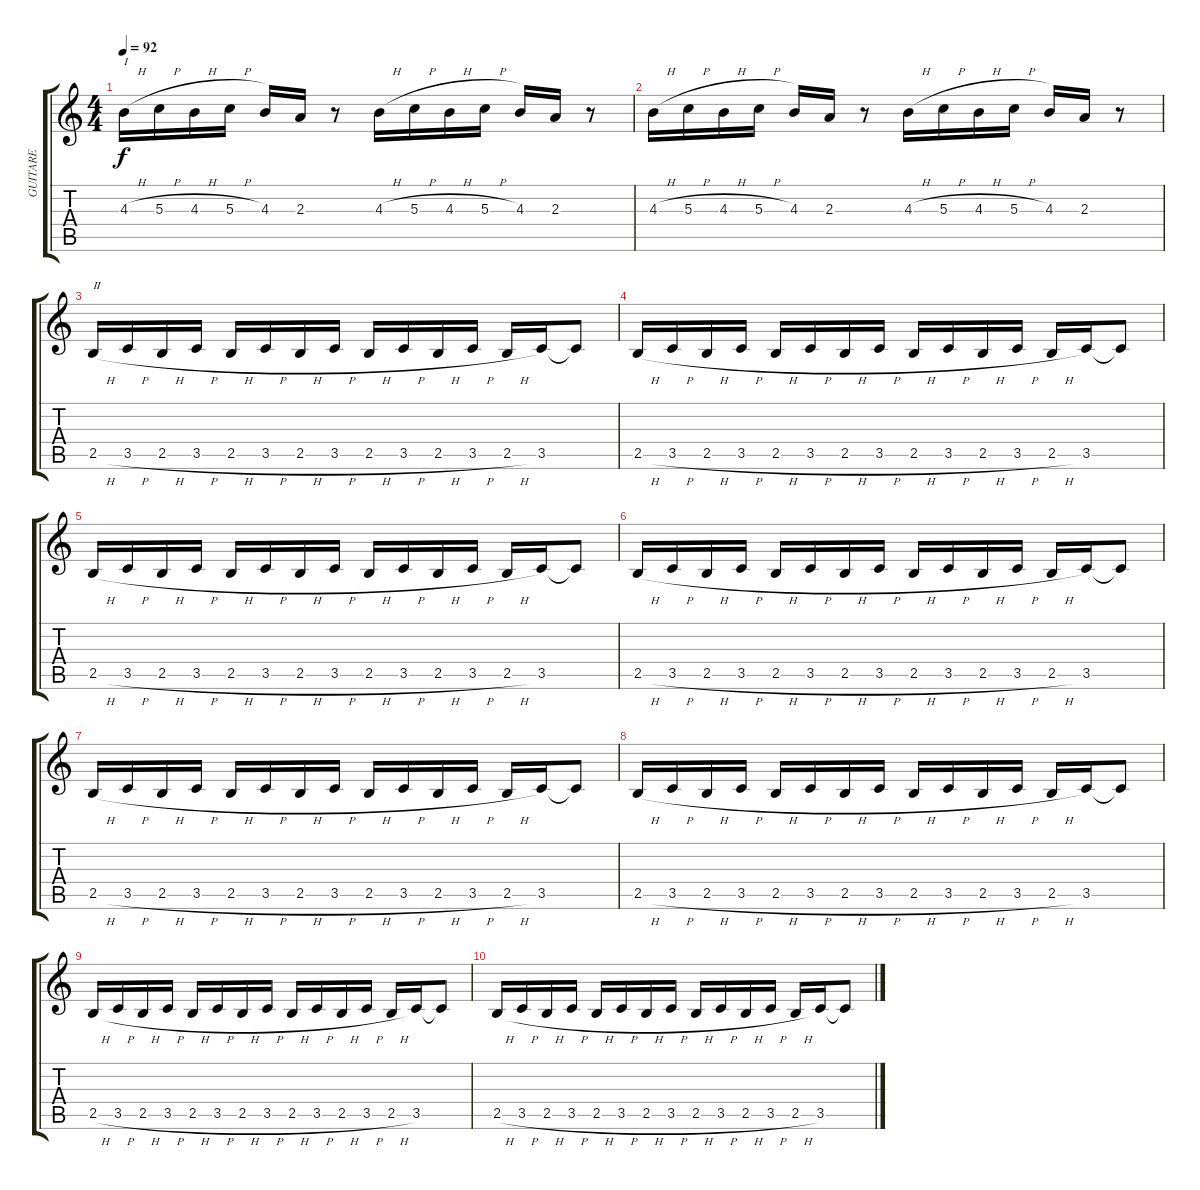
\track ("GUITARE" "GUITARE") {instrument overdrivenguitar}
\staff {score tabs}
\tuning (E4 B3 G3 D3 A2 E2) {hide}
\ts (4 4)
\tempo 92
\clef g2
\ks c
4.3{h}.16{txt "I" dy f} 5.3{h}.16 4.3{h}.16 5.3{h}.16 4.3.16 2.3.16 r.8 4.3{h}.16 5.3{h}.16 4.3{h}.16 5.3{h}.16 4.3.16 2.3.16 r.8 |
4.3{h}.16 5.3{h}.16 4.3{h}.16 5.3{h}.16 4.3.16 2.3.16 r.8 4.3{h}.16 5.3{h}.16 4.3{h}.16 5.3{h}.16 4.3.16 2.3.16 r.8 |
2.5{h}.16{txt "II" volume 13 instrument distortionguitar} 3.5{h}.16 2.5{h}.16 3.5{h}.16 2.5{h}.16 3.5{h}.16 2.5{h}.16 3.5{h}.16 2.5{h}.16 3.5{h}.16 2.5{h}.16 3.5{h}.16 2.5{h}.16 3.5.16 3.5{t}.8 |
2.5{h}.16 3.5{h}.16 2.5{h}.16 3.5{h}.16 2.5{h}.16 3.5{h}.16 2.5{h}.16 3.5{h}.16 2.5{h}.16 3.5{h}.16 2.5{h}.16 3.5{h}.16 2.5{h}.16 3.5.16 3.5{t}.8 |
2.5{h}.16 3.5{h}.16 2.5{h}.16 3.5{h}.16 2.5{h}.16 3.5{h}.16 2.5{h}.16 3.5{h}.16 2.5{h}.16 3.5{h}.16 2.5{h}.16 3.5{h}.16 2.5{h}.16 3.5.16 3.5{t}.8 |
2.5{h}.16 3.5{h}.16 2.5{h}.16 3.5{h}.16 2.5{h}.16 3.5{h}.16 2.5{h}.16 3.5{h}.16 2.5{h}.16 3.5{h}.16 2.5{h}.16 3.5{h}.16 2.5{h}.16 3.5.16 3.5{t}.8 |
2.5{h}.16 3.5{h}.16 2.5{h}.16 3.5{h}.16 2.5{h}.16 3.5{h}.16 2.5{h}.16 3.5{h}.16 2.5{h}.16 3.5{h}.16 2.5{h}.16 3.5{h}.16 2.5{h}.16 3.5.16 3.5{t}.8 |
2.5{h}.16 3.5{h}.16 2.5{h}.16 3.5{h}.16 2.5{h}.16 3.5{h}.16 2.5{h}.16 3.5{h}.16 2.5{h}.16 3.5{h}.16 2.5{h}.16 3.5{h}.16 2.5{h}.16 3.5.16 3.5{t}.8 |
2.5{h}.16 3.5{h}.16 2.5{h}.16 3.5{h}.16 2.5{h}.16 3.5{h}.16 2.5{h}.16 3.5{h}.16 2.5{h}.16 3.5{h}.16 2.5{h}.16 3.5{h}.16 2.5{h}.16 3.5.16 3.5{t}.8 |
2.5{h}.16 3.5{h}.16 2.5{h}.16 3.5{h}.16 2.5{h}.16 3.5{h}.16 2.5{h}.16 3.5{h}.16 2.5{h}.16 3.5{h}.16 2.5{h}.16 3.5{h}.16 2.5{h}.16 3.5.16 3.5{t}.8
